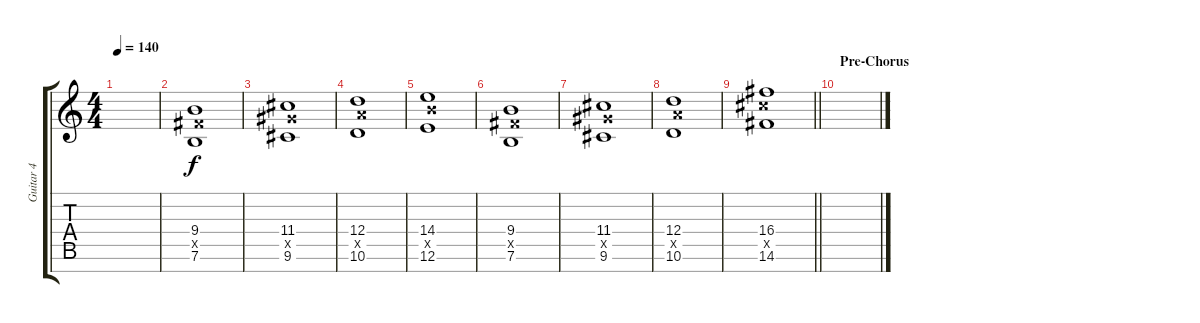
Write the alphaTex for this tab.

\track ("Guitar 4" "Guitar 4") {instrument distortionguitar}
\staff {score tabs}
\tuning (E4 B3 G3 D3 A2 E2 B1) {hide}
\ts (4 4)
\tempo 140
\clef g2
\ks c
|
(9.4 9.5{x} 7.6).1 |
(11.4 11.5{x} 9.6).1 |
(12.4 12.5{x} 10.6).1 |
(14.4 14.5{x} 12.6).1 |
(9.4 9.5{x} 7.6).1 |
(11.4 11.5{x} 9.6).1 |
(12.4 12.5{x} 10.6).1 |
\barLineRight lightlight
(16.4 16.5{x} 14.6).1 |
\section ("" "Pre-Chorus")
